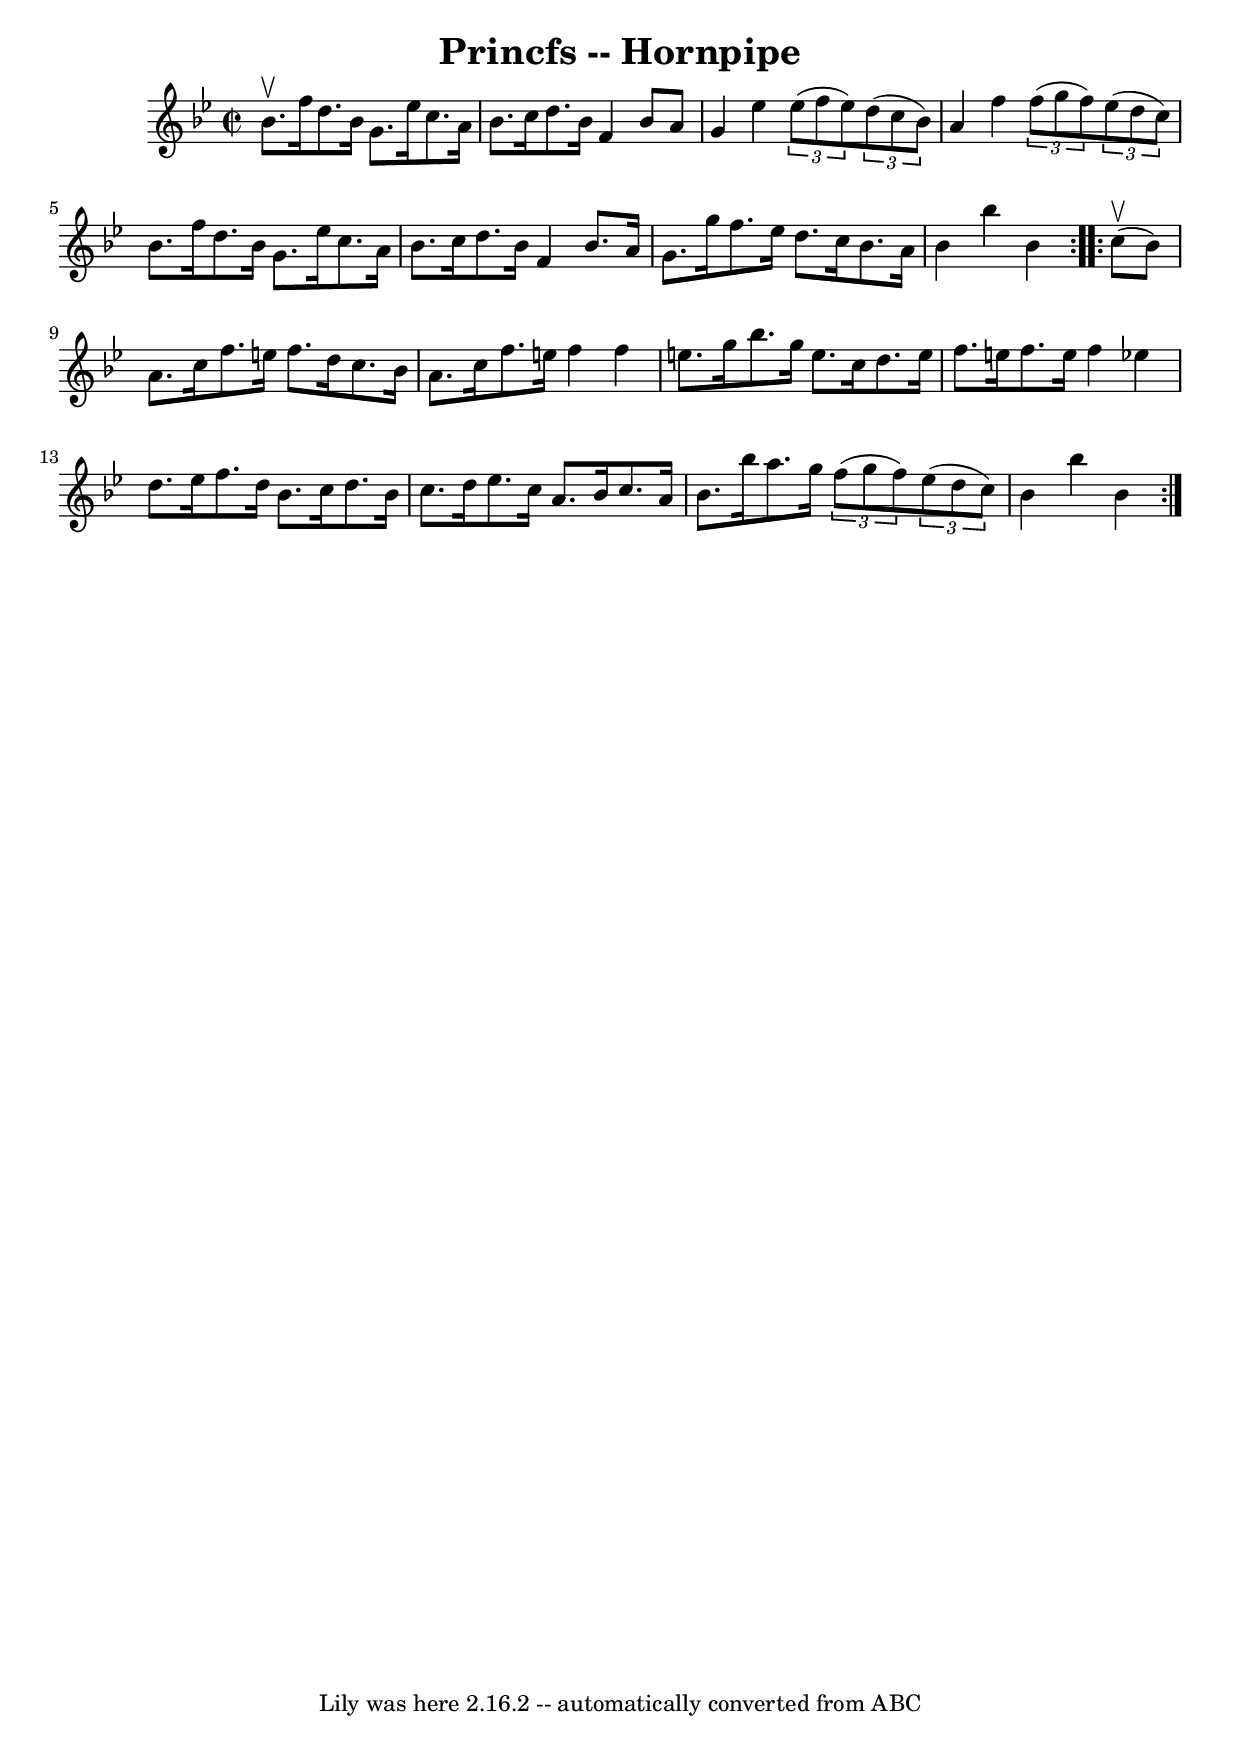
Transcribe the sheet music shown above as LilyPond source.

\version "2.16.2"
\include "Mammoth.ily"
\header {
  %% book = "Cole's 1000 Fiddle Tunes"
 crossRefNumber = "1"
 footnotes = ""
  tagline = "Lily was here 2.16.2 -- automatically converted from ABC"
  title = "Princfs -- Hornpipe"

}
voicedefault =  {



  \repeat volta 2 {

    \override Staff.TimeSignature #'style = #'C
    \time 2/2 
    \key bf \major bf'8.^\upbow f''16 d''8. bf'16 g'8. ef''16 c''8. a'16   |
 bf'8. c''16 d''8. bf'16 f'4 bf'8 a'8   |
 g'4 ef''4    \times 2/3 { ef''8 (
			 f''8 ef''8) 
			     }   \times 2/3 { d''8 (c''8 bf'8)  					    }  |
    
 a'4 f''4    \times 2/3 { f''8 (g''8 f''8) 
			   }   \times 2/3 {   
			 ef''8 (d''8 c''8)  			   }  |
 bf'8. f''16 d''8. bf'16 g'8. ef''16 c''8. a'16   |
 bf'8. c''16 d''8. bf'16 f'4 bf'8. a'16   |
 g'8. g''16 f''8. ef''16 d''8. c''16 bf'8. a'16   |
 bf'4 bf''4 bf'4  
  }     

  \repeat volta 2 { c''8 (^\upbow bf'8)  |
 a'8. c''16 f''8. e''16 f''8. d''16 c''8. bf'16   |
 a'8. c''16 f''8. e''16 f''4 f''4   |
 e''8. g''16 bf''8. g''16 e''8. c''16 d''8. e''16   |
 f''8. e''16 f''8. e''16 f''4 ef''!4   |
 d''8. ef''16 f''8. d''16 bf'8. c''16 d''8. bf'16   |
 c''8. d''16 ef''8. c''16 a'8. bf'16 c''8. a'16   |
 bf'8. bf''16    
 a''8. g''16    \times 2/3 { f''8 (g''8 f''8) 
			      }   \times 2/3 {   
				ef''8 (d''8 c''8)  			      }  |
 bf'4 bf''4 bf'4  
  }   

}

\score{
  <<

    \context Staff="default"
    {
      \voicedefault 
      
    }

  >>
  \layout {
    
  }
  \midi {
  }

}
